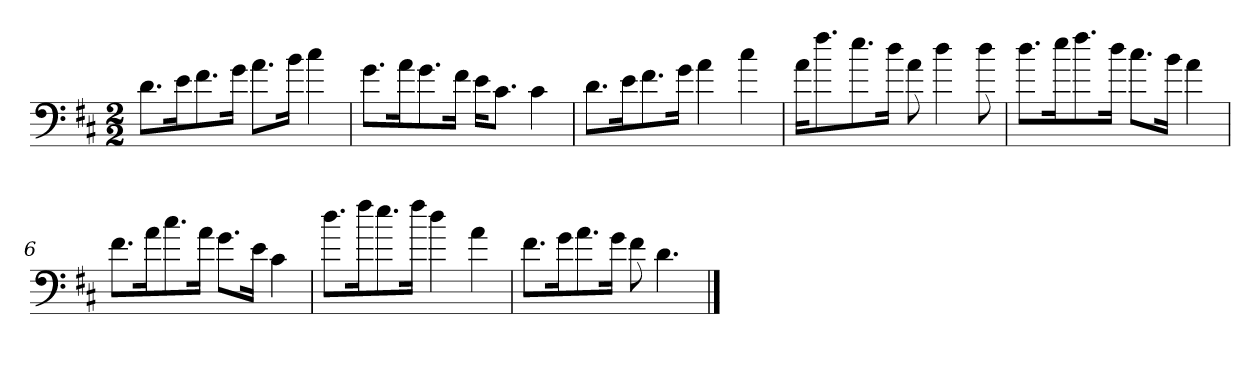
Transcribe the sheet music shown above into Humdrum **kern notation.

**kern
*part1
*staff1
*clefF4
*k[f#c#]
*D:
*M2/2
=
8.d\L
16e\K
8.f#\
16g\Jk
8.a\L
16b\Jk
4cc#
=2y
8.g\L
16a\K
8.g\
16f#\Jk
16e\KL
8.c#\J
4c#
=3y
8.d\L
16e\K
8.f#\
16g\Jk
4a
4cc#
=4y
16a\KL
8.ff#\
8.ee\
16dd\Jk
8a
4dd
8dd
=5
8.dd\L
16ee\K
8.ff#\
16dd\Jk
8.cc#\L
16b\Jk
4a
=6y
8.f#\L
16a\K
8.cc#\
16a\Jk
8.g\L
16e\Jk
4c#
=7y
8.dd\L
16ff#\K
8.ee\
16ff#\Jk
4dd
4a
=8y
8.f#\L
16g\K
8.a\
16g\Jk
8f#
4.d
==
*-
